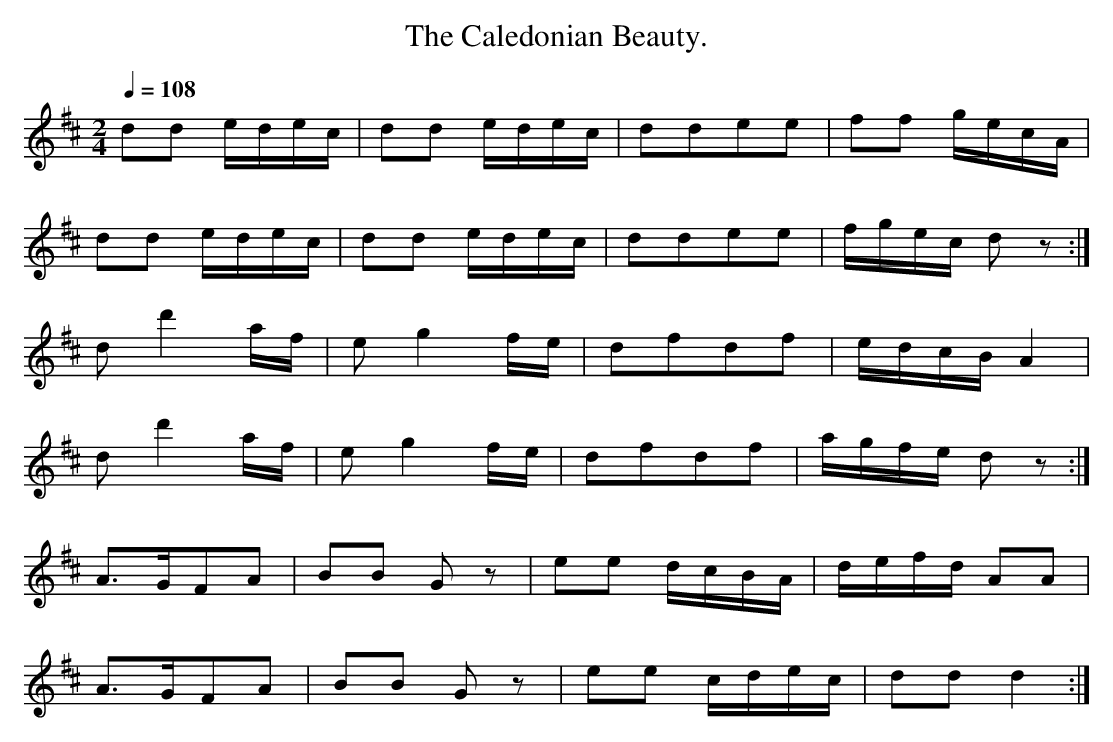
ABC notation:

X:1
T:The Caledonian Beauty.
M:2/4
L:1/16
Q:1/4=108
K:D
d2d2 edec|d2d2 edec|d2d2e2e2|f2f2 gecA |
d2d2 edec|d2d2 edec|d2d2e2e2|fgec d2z2:|
d2d'4  af|e2g4   fe|d2f2d2f2|edcB A4   |
d2d'4  af|e2g4   fe|d2f2d2f2|agfe d2z2:|
A3GF2A2|B2B2 G2z2|e2e2 dcBA|defd A2A2 |
A3GF2A2|B2B2 G2z2|e2e2 cdec|d2d2 d4  :|
